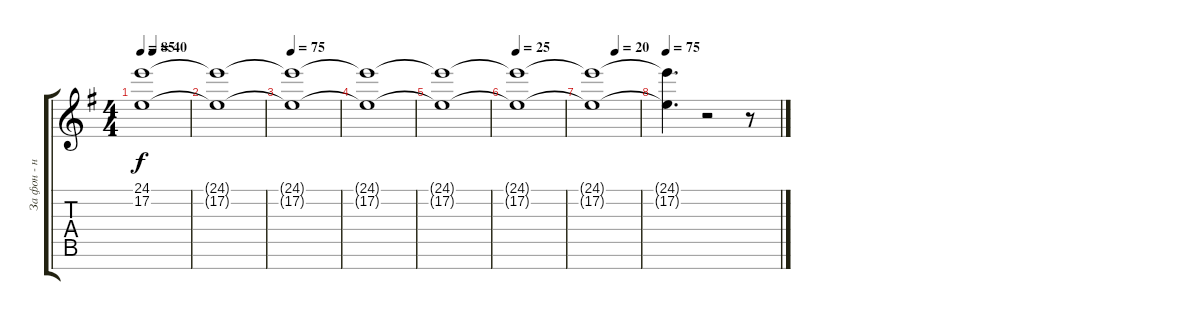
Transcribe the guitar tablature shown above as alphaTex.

\track ("За фон - нет :-\\" "За фон - н") {instrument stringensemble1}
\staff {score tabs}
\tuning (E4 B3 G3 D3 A2 E2 B1) {hide}
\ts (4 4)
\tempo 85
\tempo (40 0.25)
\clef g2
\ks g
(24.1{t} 17.2{t}).1{dy f} |
(24.1{t} 17.2{t}).1 |
\tempo 75
(24.1{t} 17.2{t}).1 |
(24.1{t} 17.2{t}).1{volume 4} |
(24.1{t} 17.2{t}).1 |
\tempo 25
(24.1{t} 17.2{t}).1 |
\tempo (20 0.5)
(24.1{t} 17.2{t}).1 |
\tempo 75
(24.1{t} 17.2{t}).4{d} r.2 r.8
